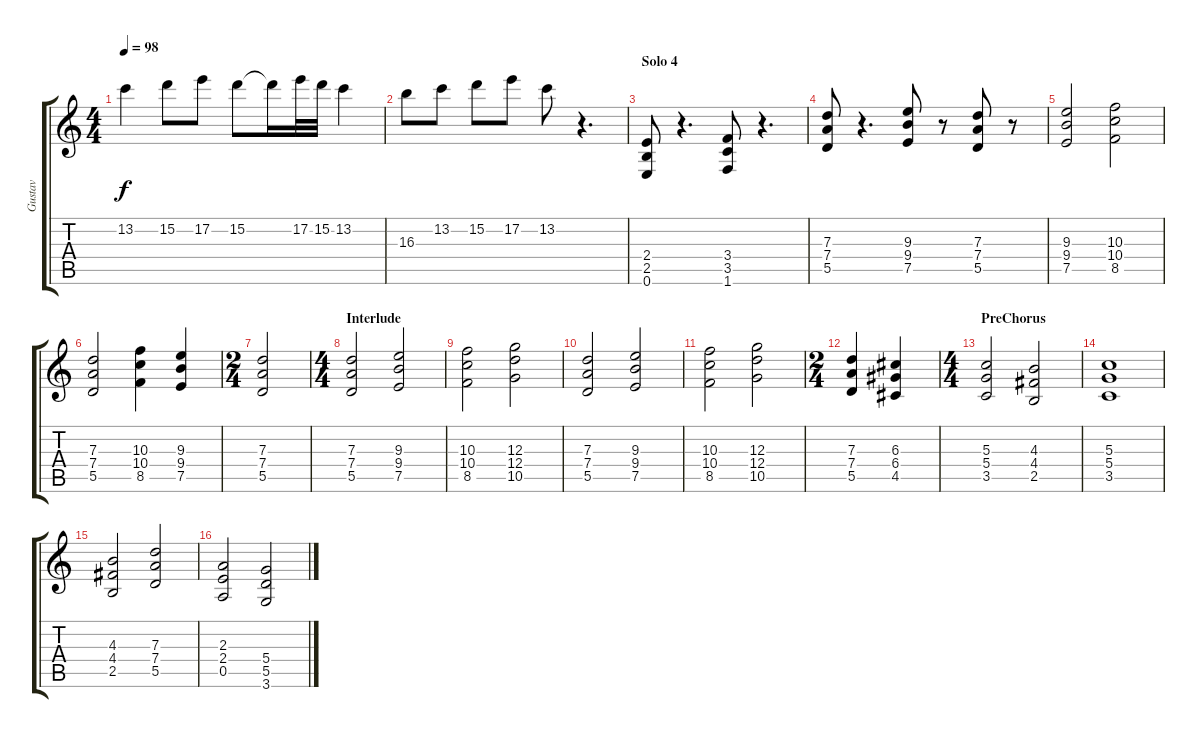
\track ("Gustav" "Gustav") {instrument overdrivenguitar}
\staff {score tabs}
\tuning (E4 B3 G3 D3 A2 E2) {hide}
\ts (4 4)
\tempo 98
\clef g2
\ks c
13.2.4{dy f} 15.2.8 17.2.8 15.2.8 15.2{t}.16 17.2.32 15.2.32 13.2.4 |
16.3.8 13.2.8 15.2.8 17.2.8 13.2.8 r.4{d} |
\section ("" "Solo 4")
(2.4 2.5 0.6).8 r.4{d} (3.4 3.5 1.6).8 r.4{d} |
(7.3 7.4 5.5).8 r.4{d} (9.3 9.4 7.5).8 r.8 (7.3 7.4 5.5).8 r.8 |
(9.3 9.4 7.5).2 (10.3 10.4 8.5).2 |
(7.3 7.4 5.5).2 (10.3 10.4 8.5).4 (9.3 9.4 7.5).4 |
\ts (2 4)
(7.3 7.4 5.5).2 |
\ts (4 4)
\section ("" "Interlude")
(7.3 7.4 5.5).2 (9.3 9.4 7.5).2 |
(10.3 10.4 8.5).2 (12.3 12.4 10.5).2 |
(7.3 7.4 5.5).2 (9.3 9.4 7.5).2 |
(10.3 10.4 8.5).2 (12.3 12.4 10.5).2 |
\ts (2 4)
(7.3 7.4 5.5).4 (6.3 6.4 4.5).4 |
\ts (4 4)
\section ("" "PreChorus")
(5.3 5.4 3.5).2 (4.3 4.4 2.5).2 |
(5.3 5.4 3.5).1 |
(4.3 4.4 2.5).2 (7.3 7.4 5.5).2 |
(2.3 2.4 0.5).2 (5.4 5.5 3.6).2
